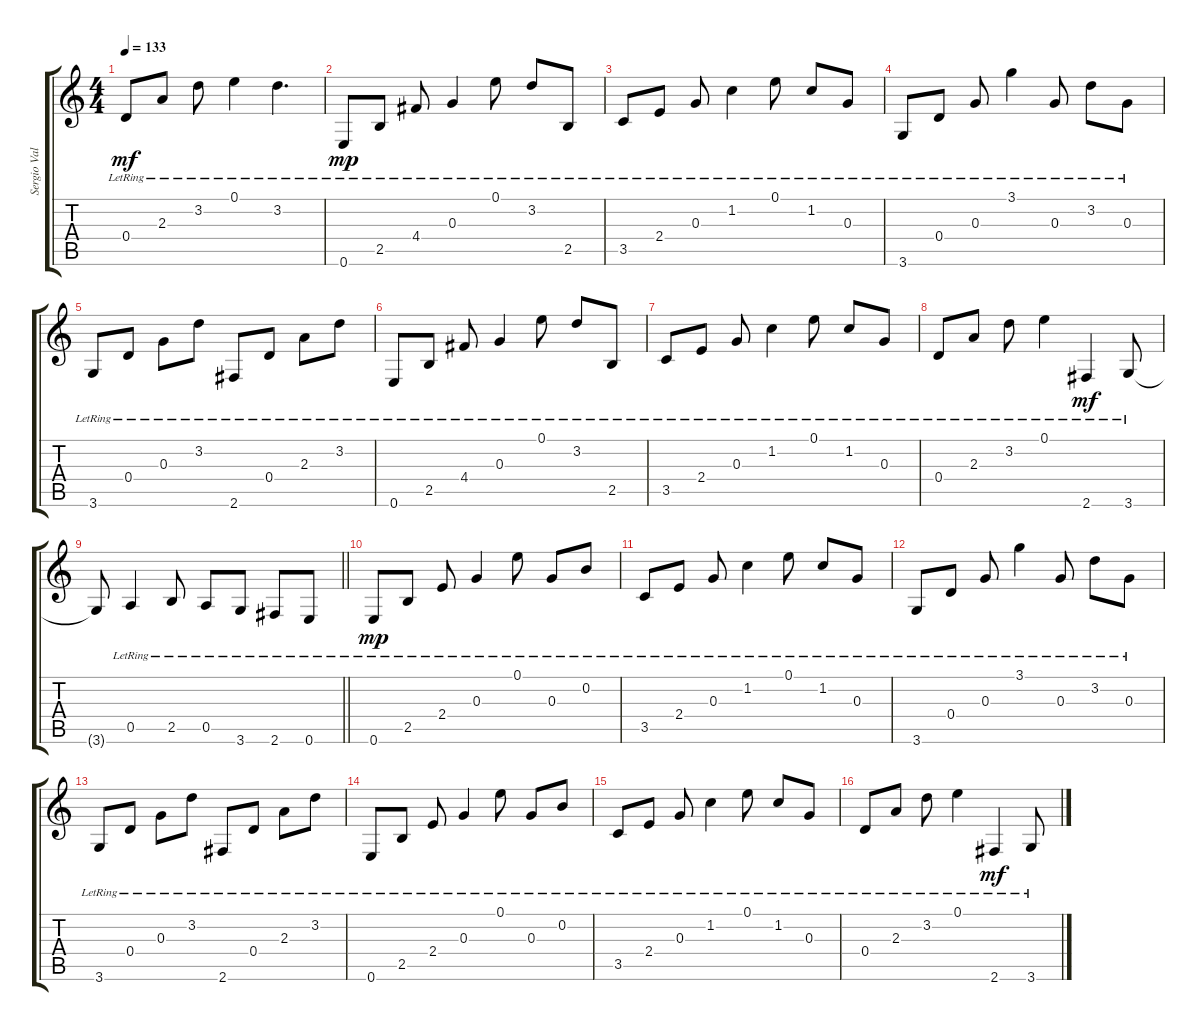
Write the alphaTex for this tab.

\track ("Sergio Vallín" "Sergio Val") {instrument acousticguitarnylon}
\staff {score tabs}
\tuning (E4 B3 G3 D3 A2 E2) {hide}
\ts (4 4)
\tempo 133
\clef g2
\ks c
0.4{lr}.8{dy mf} 2.3{lr}.8 3.2{lr}.8 0.1{lr}.4 3.2{lr}.4{d} |
0.6{lr}.8{dy mp} 2.5{lr}.8 4.4{lr}.8 0.3{lr}.4 0.1{lr}.8 3.2{lr}.8 2.5{lr}.8 |
3.5{lr}.8 2.4{lr}.8 0.3{lr}.8 1.2{lr}.4 0.1{lr}.8 1.2{lr}.8 0.3{lr}.8 |
3.6{lr}.8 0.4{lr}.8 0.3{lr}.8 3.1{lr}.4 0.3{lr}.8 3.2{lr}.8 0.3{lr}.8 |
3.6{lr}.8 0.4{lr}.8 0.3{lr}.8 3.2{lr}.8 2.6{lr}.8 0.4{lr}.8 2.3{lr}.8 3.2{lr}.8 |
0.6{lr}.8 2.5{lr}.8 4.4{lr}.8 0.3{lr}.4 0.1{lr}.8 3.2{lr}.8 2.5{lr}.8 |
3.5{lr}.8 2.4{lr}.8 0.3{lr}.8 1.2{lr}.4 0.1{lr}.8 1.2{lr}.8 0.3{lr}.8 |
0.4{lr}.8 2.3{lr}.8 3.2{lr}.8 0.1{lr}.4 2.6{lr}.4{dy mf} 3.6{lr}.8 |
\barLineRight lightlight
3.6{t}.8 0.5{lr}.4 2.5{lr}.8 0.5{lr}.8 3.6{lr}.8 2.6{lr}.8 0.6{lr}.8 |
0.6{lr}.8{dy mp} 2.5{lr}.8 2.4{lr}.8 0.3{lr}.4 0.1{lr}.8 0.3{lr}.8 0.2{lr}.8 |
3.5{lr}.8 2.4{lr}.8 0.3{lr}.8 1.2{lr}.4 0.1{lr}.8 1.2{lr}.8 0.3{lr}.8 |
3.6{lr}.8 0.4{lr}.8 0.3{lr}.8 3.1{lr}.4 0.3{lr}.8 3.2{lr}.8 0.3{lr}.8 |
3.6{lr}.8 0.4{lr}.8 0.3{lr}.8 3.2{lr}.8 2.6{lr}.8 0.4{lr}.8 2.3{lr}.8 3.2{lr}.8 |
0.6{lr}.8 2.5{lr}.8 2.4{lr}.8 0.3{lr}.4 0.1{lr}.8 0.3{lr}.8 0.2{lr}.8 |
3.5{lr}.8 2.4{lr}.8 0.3{lr}.8 1.2{lr}.4 0.1{lr}.8 1.2{lr}.8 0.3{lr}.8 |
0.4{lr}.8 2.3{lr}.8 3.2{lr}.8 0.1{lr}.4 2.6{lr}.4{dy mf} 3.6{lr}.8
